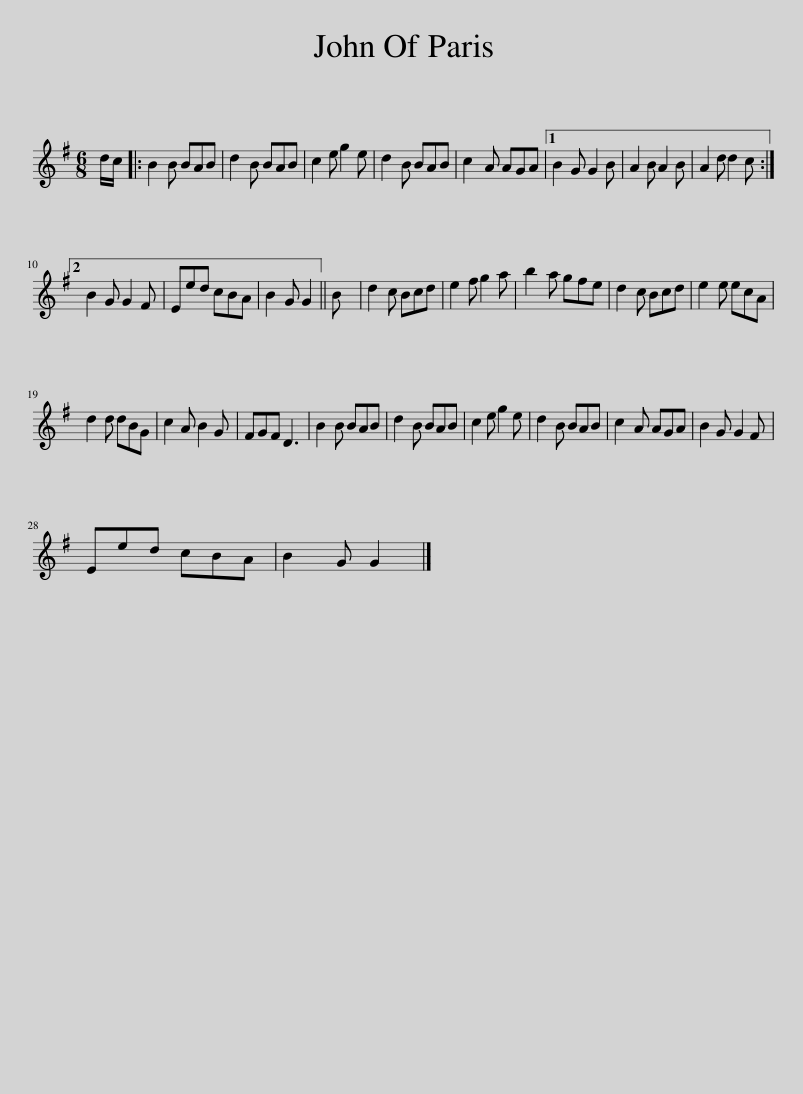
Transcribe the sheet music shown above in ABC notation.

X:1
L:1/8
M:6/8
I:linebreak $
K:G
V:1 treble
V:1
 d/c/ |: B2 B BAB | d2 B BAB | c2 e g2 e | d2 B BAB | %5
 c2 A AGA |1 B2 G G2 B | A2 B A2 B | A2 d d2 c :|2$ B2 G G2 F | %10
 Eed cBA | B2 G G2 || B | d2 c Bcd | e2 f g2 a | %15
 b2 a gfe | d2 c Bcd | e2 e ecA |$ d2 d dBG | c2 A B2 G | %20
 FGF D3 | B2 B BAB | d2 B BAB | c2 e g2 e | d2 B BAB | %25
 c2 A AGA | B2 G G2 F |$ Eed cBA | B2 G G2 |] %29
